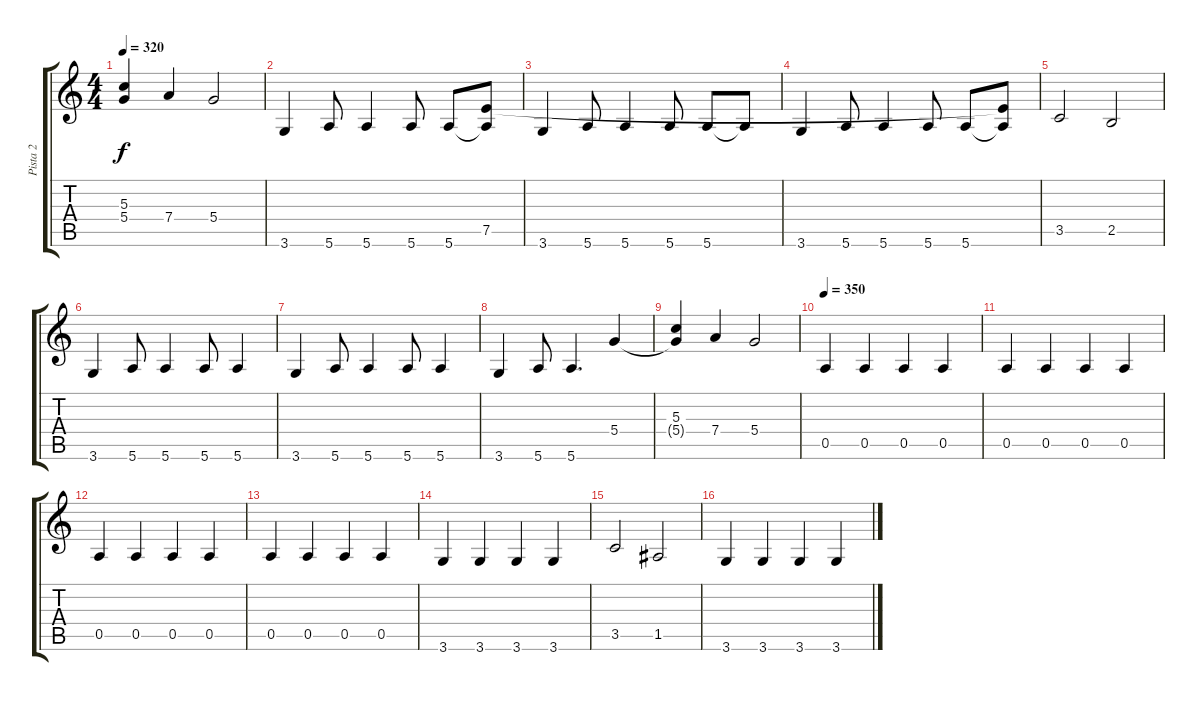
\track ("Pista 2" "Pista 2") {instrument electricbasspick}
\staff {score tabs}
\tuning (E4 B3 G3 D3 A2 E2) {hide}
\ts (4 4)
\tempo 320
\clef g2
\ks c
(5.3 5.4{t}).4{dy f} 7.4.4 5.4.2 |
3.6.4 5.6.8 5.6.4 5.6.8 5.6.8 (7.5 5.6{t}).8 |
3.6.4 5.6.8 5.6.4 5.6.8 5.6.8 5.6{t}.8 |
3.6.4 5.6.8 5.6.4 5.6.8 5.6.8 (7.5{t} 5.6{t}).8 |
3.5.2 2.5.2 |
3.6.4 5.6.8 5.6.4 5.6.8 5.6.4 |
3.6.4 5.6.8 5.6.4 5.6.8 5.6.4 |
3.6.4 5.6.8 5.6.4{d} 5.4.4 |
(5.3 5.4{t}).4 7.4.4 5.4.2 |
\tempo 350
0.5.4 0.5.4 0.5.4 0.5.4 |
0.5.4 0.5.4 0.5.4 0.5.4 |
0.5.4 0.5.4 0.5.4 0.5.4 |
0.5.4 0.5.4 0.5.4 0.5.4 |
3.6.4 3.6.4 3.6.4 3.6.4 |
3.5.2 1.5.2 |
3.6.4 3.6.4 3.6.4 3.6.4
